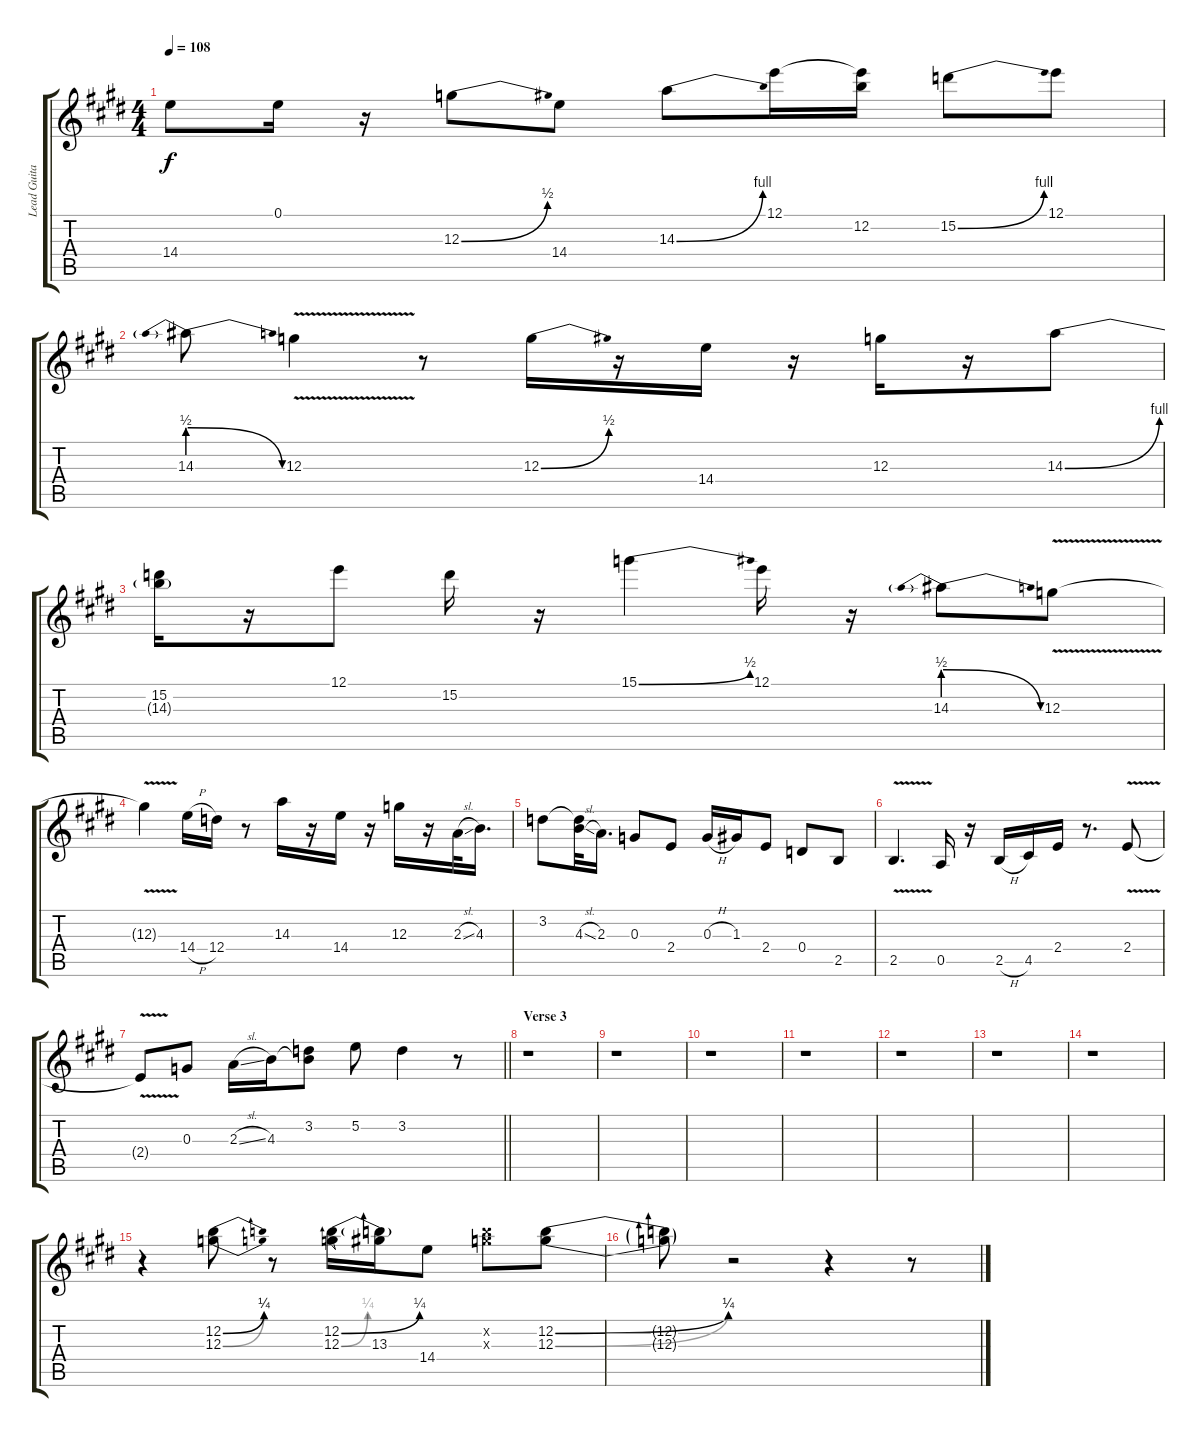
\track ("Lead Guitar" "Lead Guita") {instrument electricguitarclean}
\staff {score tabs}
\tuning (E4 B3 G3 D3 A2 E2) {hide}
\ts (4 4)
\tempo 108
\clef g2
\ks e
14.4.8{dy f} 0.1.16 r.16 12.3{be (bend 0 0 60 2)}.8 14.4.8 14.3{be (bend 0 0 60 4)}.8 12.1.16 (12.1{t} 12.2).16 15.2{be (bend 0 0 60 4)}.8 12.1.8 |
14.3{be (prebendrelease 0 2 60 0)}.8 12.3{v}.4 r.8 12.3{be (bend 0 0 60 2)}.16 r.16 14.4.16 r.16 12.3.16 r.16 14.3{be (bend 0 0 60 4)}.8 |
(15.2 14.3{t}).16 r.16 12.1.8 15.2.16 r.16 15.1{be (bend 0 0 60 2)}.4 12.1.16 r.16 14.3{be (prebendrelease 0 2 60 0)}.8 12.3{v}.8 |
12.3{t}.4 14.4{h}.16 12.4.16 r.8 14.3.16 r.16 14.4.16 r.16 12.3.16 r.16 2.3{sl}.32 4.3.16{d} |
3.2.8 (3.2{t} 4.3{sl}).32 2.3.16{d} 0.3.8 2.4.8 0.3{h}.16 1.3.16 2.4.8 0.4.8 2.5.8 |
2.5{v}.4{d} 0.5.16 r.16 2.5{h}.16 4.5.16 2.4.16 r.8{d} 2.4{v}.8 |
\barLineRight lightlight
2.4{t}.8 0.3.8 2.3{sl}.16 4.3.16 (3.2 4.3{t}).8 5.2.8 3.2.4 r.8 |
\section ("" "Verse 3")
r.1 |
r.1 |
r.1 |
r.1 |
r.1 |
r.1 |
r.1 |
r.4 (12.2{be (bend 0 0 60 1)} 12.3{be (bend 0 0 60 1)}).8 r.8 (12.2{be (bend 0 0 60 1)} 12.3{be (bend 0 0 60 1)}).16 (12.2{t} 13.3).16 14.4.8 (12.2{x} 12.3{x}).8 (12.2{be (bend 0 0 60 1)} 12.3{be (bend 0 0 60 1)}).8 |
(12.2{t} 12.3{t}).8 r.2 r.4 r.8
